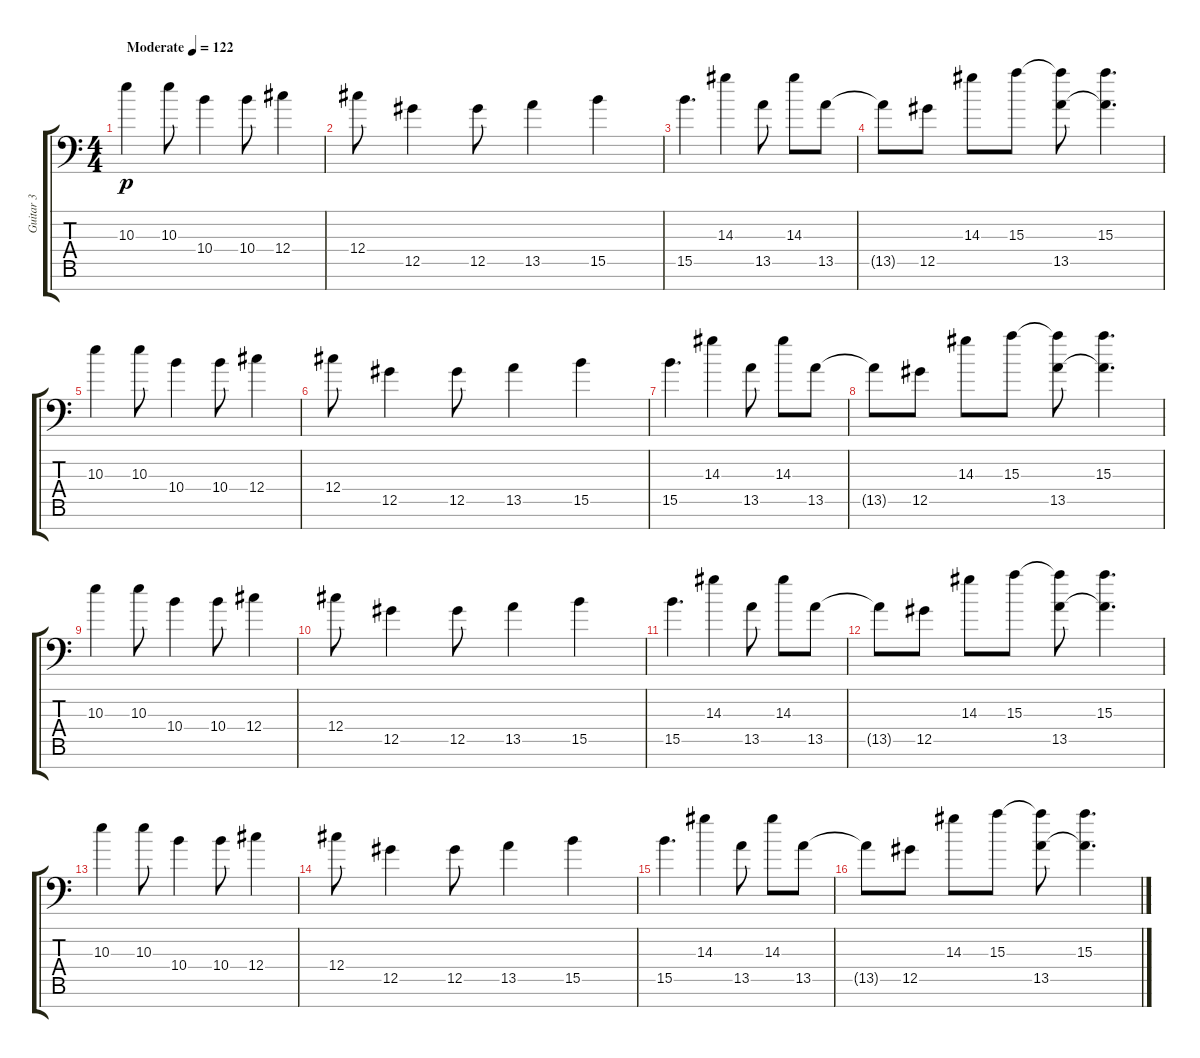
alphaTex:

\track ("Guitar 3" "Guitar 3") {instrument distortionguitar}
\staff {score tabs}
\tuning (Eb4 Bb3 Gb3 Db3 Ab2 Eb2 Ab1) {hide}
\ts (4 4)
\tempo (122 "Moderate")
\clef f4
\ks c
10.3.4{dy p instrument distortionguitar} 10.3.8 10.4.4 10.4.8 12.4.4 |
12.4.8 12.5.4 12.5.8 13.5.4 15.5.4 |
15.5.4{d} 14.3.4 13.5.8 14.3.8 13.5.8 |
13.5{t}.8 12.5.8 14.3.8 15.3.8 (15.3{t} 13.5).8 (15.3 13.5{t}).4{d} |
10.3.4 10.3.8 10.4.4 10.4.8 12.4.4 |
12.4.8 12.5.4 12.5.8 13.5.4 15.5.4 |
15.5.4{d} 14.3.4 13.5.8 14.3.8 13.5.8 |
13.5{t}.8 12.5.8 14.3.8 15.3.8 (15.3{t} 13.5).8 (15.3 13.5{t}).4{d} |
10.3.4 10.3.8 10.4.4 10.4.8 12.4.4 |
12.4.8 12.5.4 12.5.8 13.5.4 15.5.4 |
15.5.4{d} 14.3.4 13.5.8 14.3.8 13.5.8 |
13.5{t}.8 12.5.8 14.3.8 15.3.8 (15.3{t} 13.5).8 (15.3 13.5{t}).4{d} |
10.3.4 10.3.8 10.4.4 10.4.8 12.4.4 |
12.4.8 12.5.4 12.5.8 13.5.4 15.5.4 |
15.5.4{d} 14.3.4 13.5.8 14.3.8 13.5.8 |
13.5{t}.8 12.5.8 14.3.8 15.3.8 (15.3{t} 13.5).8 (15.3 13.5{t}).4{d}
